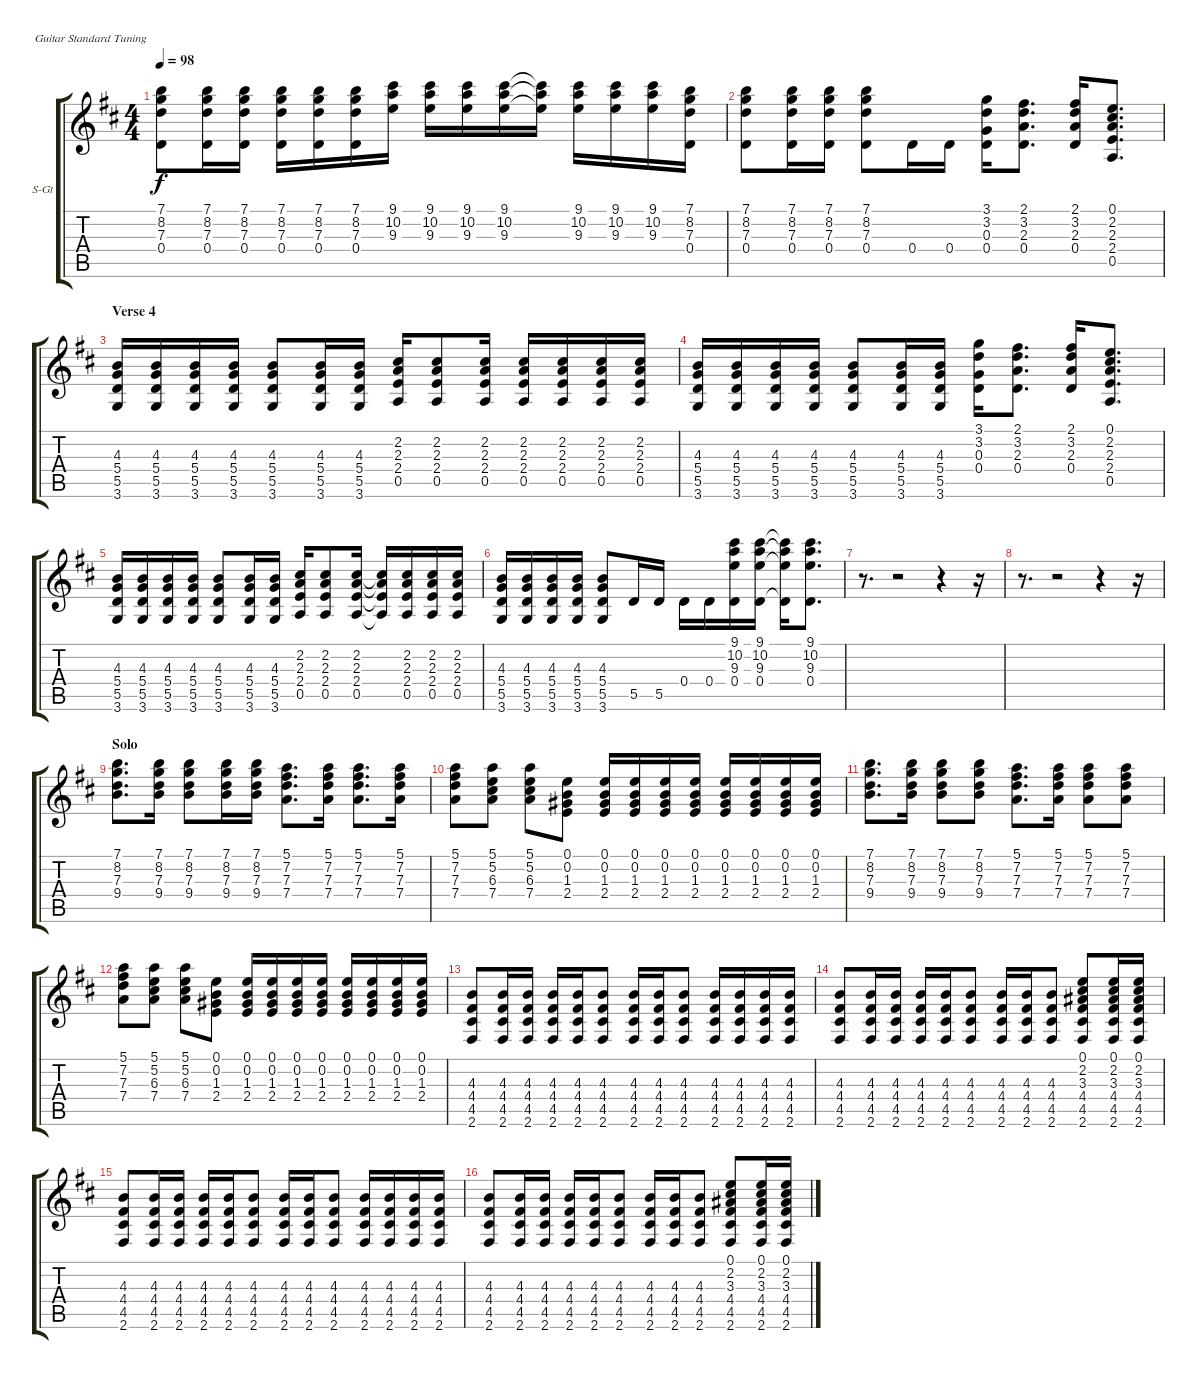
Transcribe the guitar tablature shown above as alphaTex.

\bracketExtendMode groupsimilarinstruments
\firstSystemTrackNameOrientation horizontal
\otherSystemsTrackNameOrientation horizontal
\track ("Acoustic Gtr 1" "S-Gt") {instrument acousticguitarsteel}
\staff {score tabs}
\tuning (E4 B3 G3 D3 A2 E2)
\ts (4 4)
\tempo 98
\clef g2
\ks d
(7.1 8.2 7.3 0.4).8{dy f} (7.1 8.2 7.3 0.4).16 (7.1 8.2 7.3 0.4).16 (7.1 8.2 7.3 0.4).16 (7.1 8.2 7.3 0.4).16 (7.1 8.2 7.3 0.4).16 (9.1 10.2 9.3).16 (9.1 10.2 9.3).16 (9.1 10.2 9.3).16 (9.1 10.2 9.3).16 (9.1{t} 10.2{t} 9.3{t}).16 (9.1 10.2 9.3).16 (9.1 10.2 9.3).16 (9.1 10.2 9.3).16 (7.1 8.2 7.3 0.4).16 |
(7.1 8.2 7.3 0.4).8 (7.1 8.2 7.3 0.4).16 (7.1 8.2 7.3 0.4).16 (7.1 8.2 7.3 0.4).8 0.4.16 0.4.16 (3.1 3.2 0.3 0.4).16 (2.1 3.2 2.3 0.4).8{d} (2.1 3.2 2.3 0.4).16 (0.1 2.2 2.3 2.4 0.5).8{d} |
\section ("" "Verse 4")
(4.3 5.4 5.5 3.6).16 (4.3 5.4 5.5 3.6).16 (4.3 5.4 5.5 3.6).16 (4.3 5.4 5.5 3.6).16 (4.3 5.4 5.5 3.6).8 (4.3 5.4 5.5 3.6).16 (4.3 5.4 5.5 3.6).16 (2.2 2.3 2.4 0.5).16 (2.2 2.3 2.4 0.5).8 (2.2 2.3 2.4 0.5).16 (2.2 2.3 2.4 0.5).16 (2.2 2.3 2.4 0.5).16 (2.2 2.3 2.4 0.5).16 (2.2 2.3 2.4 0.5).16 |
(4.3 5.4 5.5 3.6).16 (4.3 5.4 5.5 3.6).16 (4.3 5.4 5.5 3.6).16 (4.3 5.4 5.5 3.6).16 (4.3 5.4 5.5 3.6).8 (4.3 5.4 5.5 3.6).16 (4.3 5.4 5.5 3.6).16 (3.1 3.2 0.3 0.4).16 (2.1 3.2 2.3 0.4).8{d} (2.1 3.2 2.3 0.4).16 (0.1 2.2 2.3 2.4 0.5).8{d} |
(4.3 5.4 5.5 3.6).16 (4.3 5.4 5.5 3.6).16 (4.3 5.4 5.5 3.6).16 (4.3 5.4 5.5 3.6).16 (4.3 5.4 5.5 3.6).8 (4.3 5.4 5.5 3.6).16 (4.3 5.4 5.5 3.6).16 (2.2 2.3 2.4 0.5).16 (2.2 2.3 2.4 0.5).8 (2.2 2.3 2.4 0.5).16 (2.2{t} 2.3{t} 2.4{t} 0.5{t}).16 (2.2 2.3 2.4 0.5).16 (2.2 2.3 2.4 0.5).16 (2.2 2.3 2.4 0.5).16 |
(4.3 5.4 5.5 3.6).16 (4.3 5.4 5.5 3.6).16 (4.3 5.4 5.5 3.6).16 (4.3 5.4 5.5 3.6).16 (4.3 5.4 5.5 3.6).8 5.5.16 5.5.16 0.4.16 0.4.16 (9.1 10.2 9.3 0.4).16 (9.1 10.2 9.3 0.4).16 (9.1{t} 10.2{t} 9.3{t} 0.4{t}).16 (9.1 10.2 9.3 0.4).8{d} |
r.8{d} r.2 r.4 r.16 |
r.8{d} r.2 r.4 r.16 |
\section ("" "Solo")
(7.1 8.2 7.3 9.4).8{d} (7.1 8.2 7.3 9.4).16 (7.1 8.2 7.3 9.4).8 (7.1 8.2 7.3 9.4).16 (7.1 8.2 7.3 9.4).16 (5.1 7.2 7.3 7.4).8{d} (5.1 7.2 7.3 7.4).16 (5.1 7.2 7.3 7.4).8{d} (5.1 7.2 7.3 7.4).16 |
(5.1 7.2 7.3 7.4).8 (5.1 5.2 6.3 7.4).8 (5.1 5.2 6.3 7.4).8 (0.1 0.2 1.3 2.4).8 (0.1 0.2 1.3 2.4).16 (0.1 0.2 1.3 2.4).16 (0.1 0.2 1.3 2.4).16 (0.1 0.2 1.3 2.4).16 (0.1 0.2 1.3 2.4).16 (0.1 0.2 1.3 2.4).16 (0.1 0.2 1.3 2.4).16 (0.1 0.2 1.3 2.4).16 |
(7.1 8.2 7.3 9.4).8{d} (7.1 8.2 7.3 9.4).16 (7.1 8.2 7.3 9.4).8 (7.1 8.2 7.3 9.4).8 (5.1 7.2 7.3 7.4).8{d} (5.1 7.2 7.3 7.4).16 (5.1 7.2 7.3 7.4).8 (5.1 7.2 7.3 7.4).8 |
(5.1 7.2 7.3 7.4).8 (5.1 5.2 6.3 7.4).8 (5.1 5.2 6.3 7.4).8 (0.1 0.2 1.3 2.4).8 (0.1 0.2 1.3 2.4).16 (0.1 0.2 1.3 2.4).16 (0.1 0.2 1.3 2.4).16 (0.1 0.2 1.3 2.4).16 (0.1 0.2 1.3 2.4).16 (0.1 0.2 1.3 2.4).16 (0.1 0.2 1.3 2.4).16 (0.1 0.2 1.3 2.4).16 |
(4.3 4.4 4.5 2.6).8 (4.3 4.4 4.5 2.6).16 (4.3 4.4 4.5 2.6).16 (4.3 4.4 4.5 2.6).16 (4.3 4.4 4.5 2.6).16 (4.3 4.4 4.5 2.6).8 (4.3 4.4 4.5 2.6).16 (4.3 4.4 4.5 2.6).16 (4.3 4.4 4.5 2.6).8 (4.3 4.4 4.5 2.6).16 (4.3 4.4 4.5 2.6).16 (4.3 4.4 4.5 2.6).16 (4.3 4.4 4.5 2.6).16 |
(4.3 4.4 4.5 2.6).8 (4.3 4.4 4.5 2.6).16 (4.3 4.4 4.5 2.6).16 (4.3 4.4 4.5 2.6).16 (4.3 4.4 4.5 2.6).16 (4.3 4.4 4.5 2.6).8 (4.3 4.4 4.5 2.6).16 (4.3 4.4 4.5 2.6).16 (4.3 4.4 4.5 2.6).8 (0.1 2.2 3.3 4.4 4.5 2.6).8 (0.1 2.2 3.3 4.4 4.5 2.6).16 (0.1 2.2 3.3 4.4 4.5 2.6).16 |
(4.3 4.4 4.5 2.6).8 (4.3 4.4 4.5 2.6).16 (4.3 4.4 4.5 2.6).16 (4.3 4.4 4.5 2.6).16 (4.3 4.4 4.5 2.6).16 (4.3 4.4 4.5 2.6).8 (4.3 4.4 4.5 2.6).16 (4.3 4.4 4.5 2.6).16 (4.3 4.4 4.5 2.6).8 (4.3 4.4 4.5 2.6).16 (4.3 4.4 4.5 2.6).16 (4.3 4.4 4.5 2.6).16 (4.3 4.4 4.5 2.6).16 |
(4.3 4.4 4.5 2.6).8 (4.3 4.4 4.5 2.6).16 (4.3 4.4 4.5 2.6).16 (4.3 4.4 4.5 2.6).16 (4.3 4.4 4.5 2.6).16 (4.3 4.4 4.5 2.6).8 (4.3 4.4 4.5 2.6).16 (4.3 4.4 4.5 2.6).16 (4.3 4.4 4.5 2.6).8 (0.1 2.2 3.3 4.4 4.5 2.6).8 (0.1 2.2 3.3 4.4 4.5 2.6).16 (0.1 2.2 3.3 4.4 4.5 2.6).16
